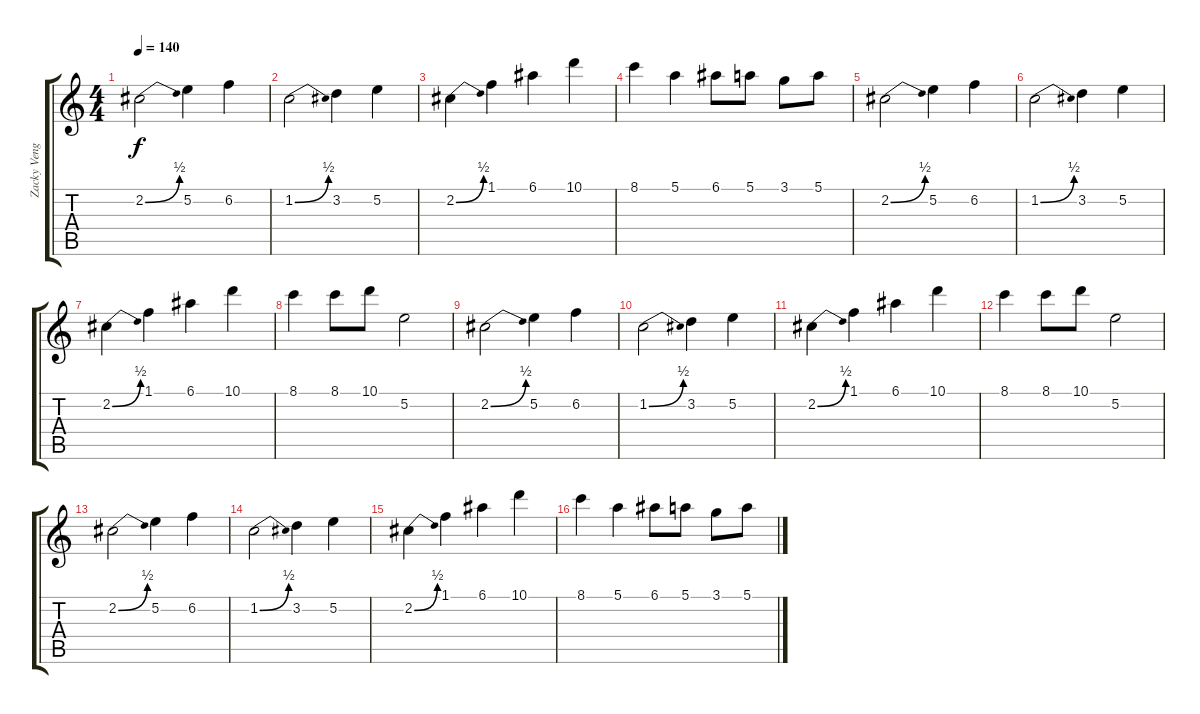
\track ("Zacky Vengeance (acoustic rythm)" "Zacky Veng") {instrument electricguitarclean}
\staff {score tabs}
\tuning (E4 B3 G3 D3 A2 E2) {hide}
\ts (4 4)
\tempo 140
\clef g2
\ks c
2.2{be (bend 0 0 60 2)}.2{dy f} 5.2.4 6.2.4 |
1.2{be (bend 0 0 60 2)}.2 3.2.4 5.2.4 |
2.2{be (bend 0 0 60 2)}.4 1.1.4 6.1.4 10.1.4 |
8.1.4 5.1.4 6.1.8 5.1.8 3.1.8 5.1.8 |
2.2{be (bend 0 0 60 2)}.2 5.2.4 6.2.4 |
1.2{be (bend 0 0 60 2)}.2 3.2.4 5.2.4 |
2.2{be (bend 0 0 60 2)}.4 1.1.4 6.1.4 10.1.4 |
8.1.4 8.1.8 10.1.8 5.2.2 |
2.2{be (bend 0 0 60 2)}.2{volume 14} 5.2.4 6.2.4 |
1.2{be (bend 0 0 60 2)}.2{volume 12} 3.2.4 5.2.4 |
2.2{be (bend 0 0 60 2)}.4{volume 10} 1.1.4 6.1.4 10.1.4 |
8.1.4{volume 8} 8.1.8 10.1.8 5.2.2 |
2.2{be (bend 0 0 60 2)}.2{volume 6} 5.2.4 6.2.4 |
1.2{be (bend 0 0 60 2)}.2{volume 4} 3.2.4 5.2.4 |
2.2{be (bend 0 0 60 2)}.4{volume 2} 1.1.4 6.1.4 10.1.4 |
8.1.4{volume 0} 5.1.4 6.1.8 5.1.8 3.1.8 5.1.8
